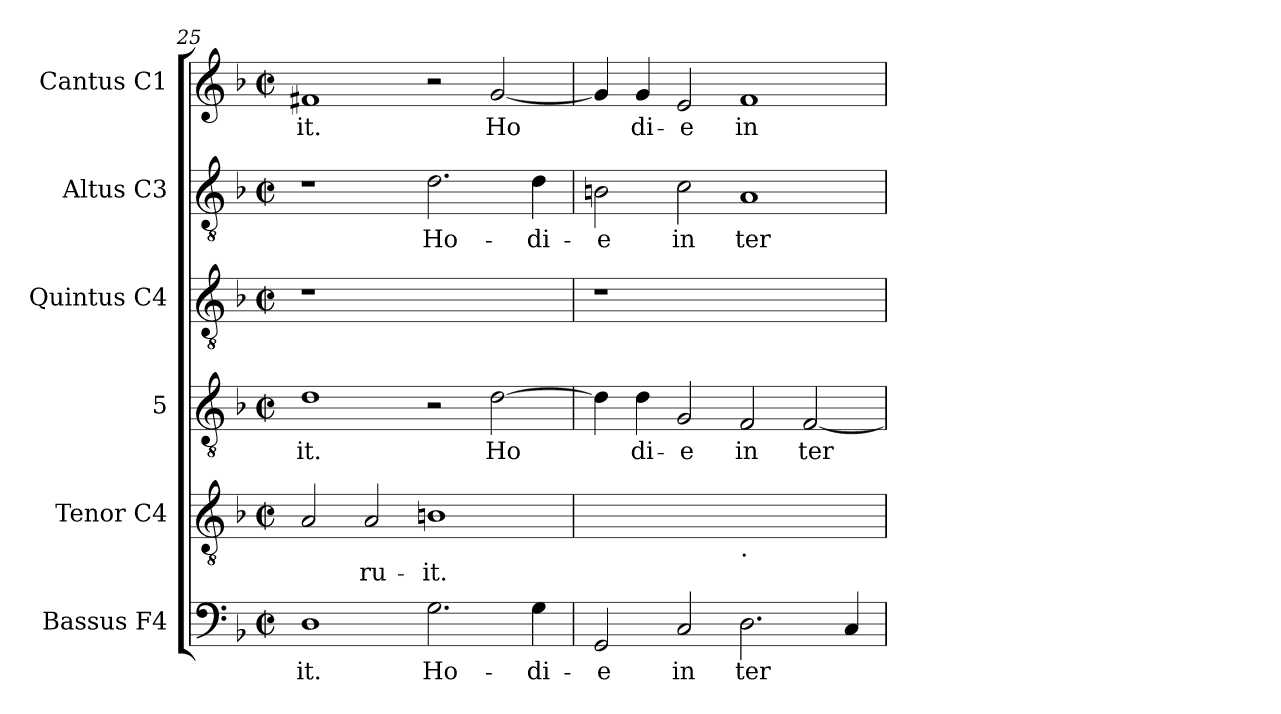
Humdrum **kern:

**kern	**text	**kern	**text	**kern	**text	**kern	**kern	**text	**kern	**text
*part6	*part6	*part5	*part5	*part4	*part4	*part3	*part2	*part2	*part1	*part1
*staff6	*staff6	*staff5	*staff5	*staff4	*staff4	*staff3	*staff2	*staff2	*staff1	*staff1
*I"Bassus  F4	*	*I"Tenor  C4	*	*I"5	*	*I"Quintus  C4	*I"Altus  C3	*	*I"Cantus  C1	*
*I'B	*	*I'T	*	*	*	*	*I'A	*	*I'C	*
*clefF4	*	*clefGv2	*	*clefGv2	*	*clefGv2	*clefGv2	*	*clefG2	*
*k[b-]	*	*k[b-]	*	*k[b-]	*	*k[b-]	*k[b-]	*	*k[b-]	*
*F:	*	*F:	*	*F:	*	*F:	*F:	*	*F:	*
*M2/2	*	*M2/2	*	*M2/2	*	*M2/2	*M2/2	*	*M2/2	*
*met(c|)	*	*met(c|)	*	*met(c|)	*	*met(c|)	*met(c|)	*	*met(c|)	*
=25	=25	=25	=25	=25	=25	=25	=25	=25	=25	=25
!	!LO:LY:b:cj	!	!LO:LY:b:cj	!	!LO:LY:b:cj	!	!	!	!	!LO:LY:b:cj
1D	-it.	2A/	--	1d	-it.	1r	1r	.	1f#X	-it.
!	!	!	!LO:LY:b:cj	!	!	!	!	!	!	!
.	.	2A/	-ru-	.	.	.	.	.	.	.
!	!LO:LY:b:cj	!	!LO:LY:b:cj	!	!	!	!	!LO:LY:b:cj	!	!
2.G\	Ho-	1Bn	-it.	2r	.	1ryy	2.d\	Ho-	2r	.
!	!	!	!	!	!LO:LY:b:cj	!	!	!	!	!LO:LY:b:cj
.	.	.	.	[<2d\	Ho-	.	.	.	[<2g/	Ho-
!	!LO:LY:b:cj	!	!	!	!	!	!	!LO:LY:b:cj	!	!
4G\	-di-	.	.	.	.	.	4d\	-di-	.	.
!!LO:PB:g=z
=26	=26	=26	=26	=26	=26	=26	=26	=26	=26	=26
!	!LO:LY:b:cj	!	!	!	!LO:LY:b:cj	!	!	!LO:LY:b:cj	!	!LO:LY:b:cj
2GG/	-e	1ryy	.	4d\]	--	1r	2Bn\	-e	4g/]	--
!	!	!	!	!	!LO:LY:b:cj	!	!	!	!	!LO:LY:b:cj
.	.	.	.	4d\	-di-	.	.	.	4g/	-di-
!	!LO:LY:b:cj	!	!	!	!LO:LY:b:cj	!	!	!LO:LY:b:cj	!	!LO:LY:b:cj
2C/	in	.	.	2G/	-e	.	2c\	in	2e/	-e
!	!	!LO:TX:b:t=.	!	!	!	!	!	!	!	!
!	!LO:LY:b:cj	!	!	!	!LO:LY:b:cj	!	!	!LO:LY:b:cj	!	!LO:LY:b:cj
2.D\	ter-	1ryy	.	2F/	in	1ryy	1A	ter-	1f	in
!	!	!	!	!	!LO:LY:b:cj	!	!	!	!	!
.	.	.	.	[<2F/	ter-	.	.	.	.	.
!	!LO:LY:b:cj	!	!	!	!	!	!	!	!	!
4C/	--	.	.	.	.	.	.	.	.	.
=	=	=	=	=	=	=	=	=	=	=
*-	*-	*-	*-	*-	*-	*-	*-	*-	*-	*-
